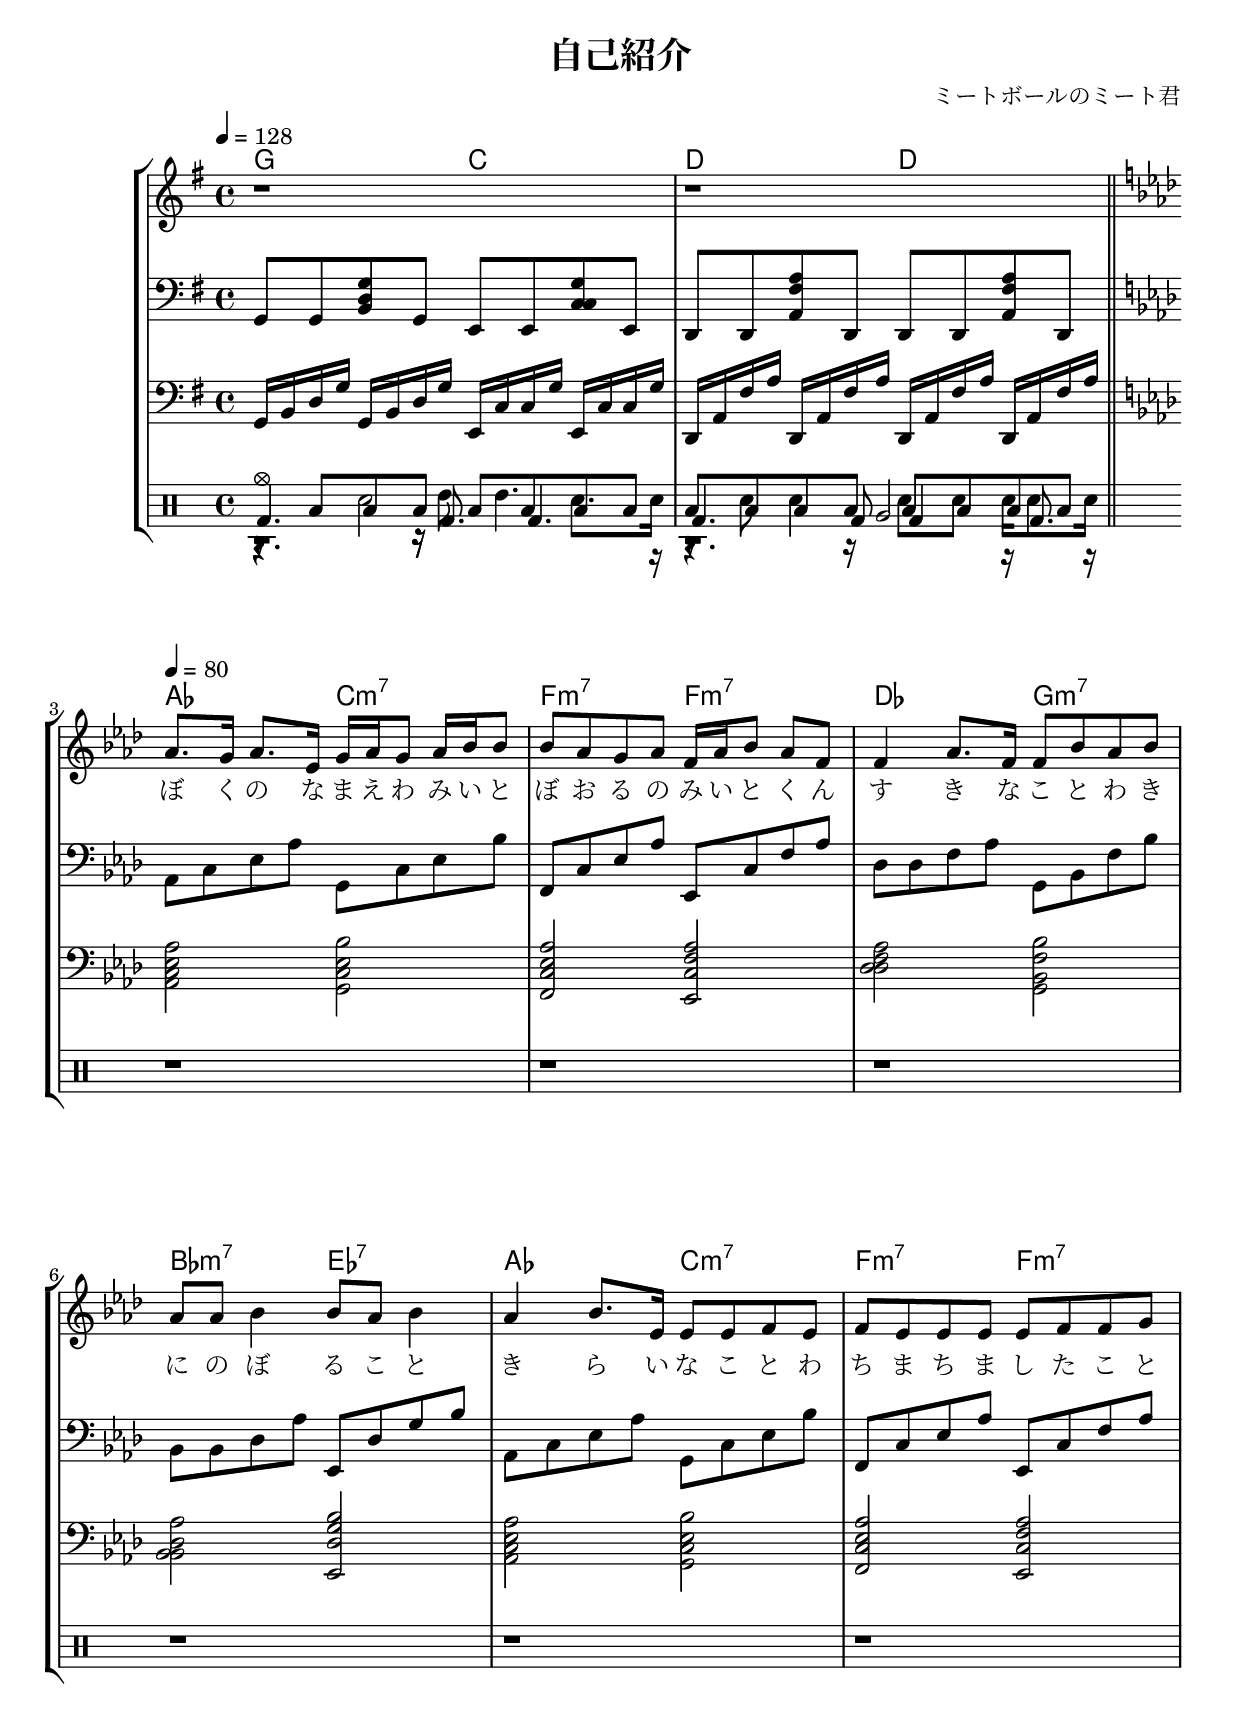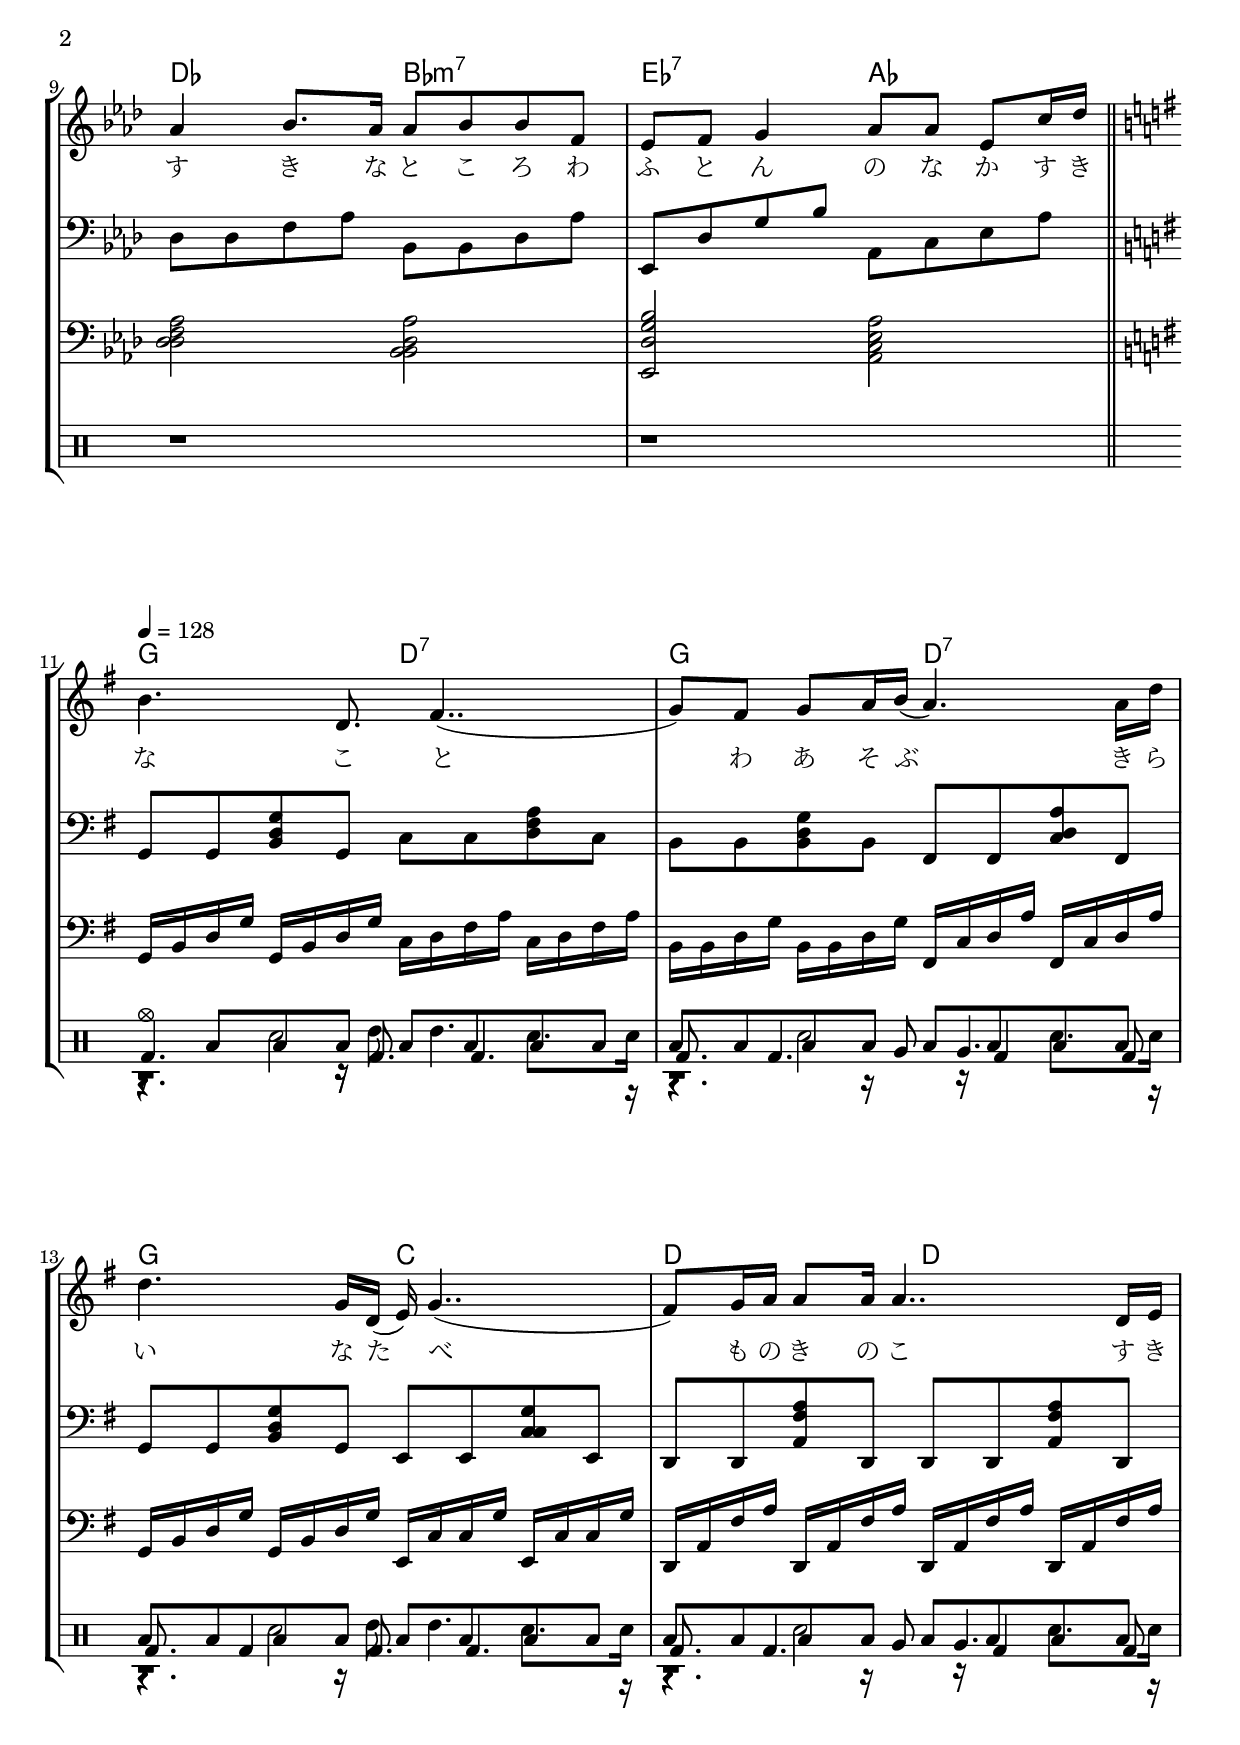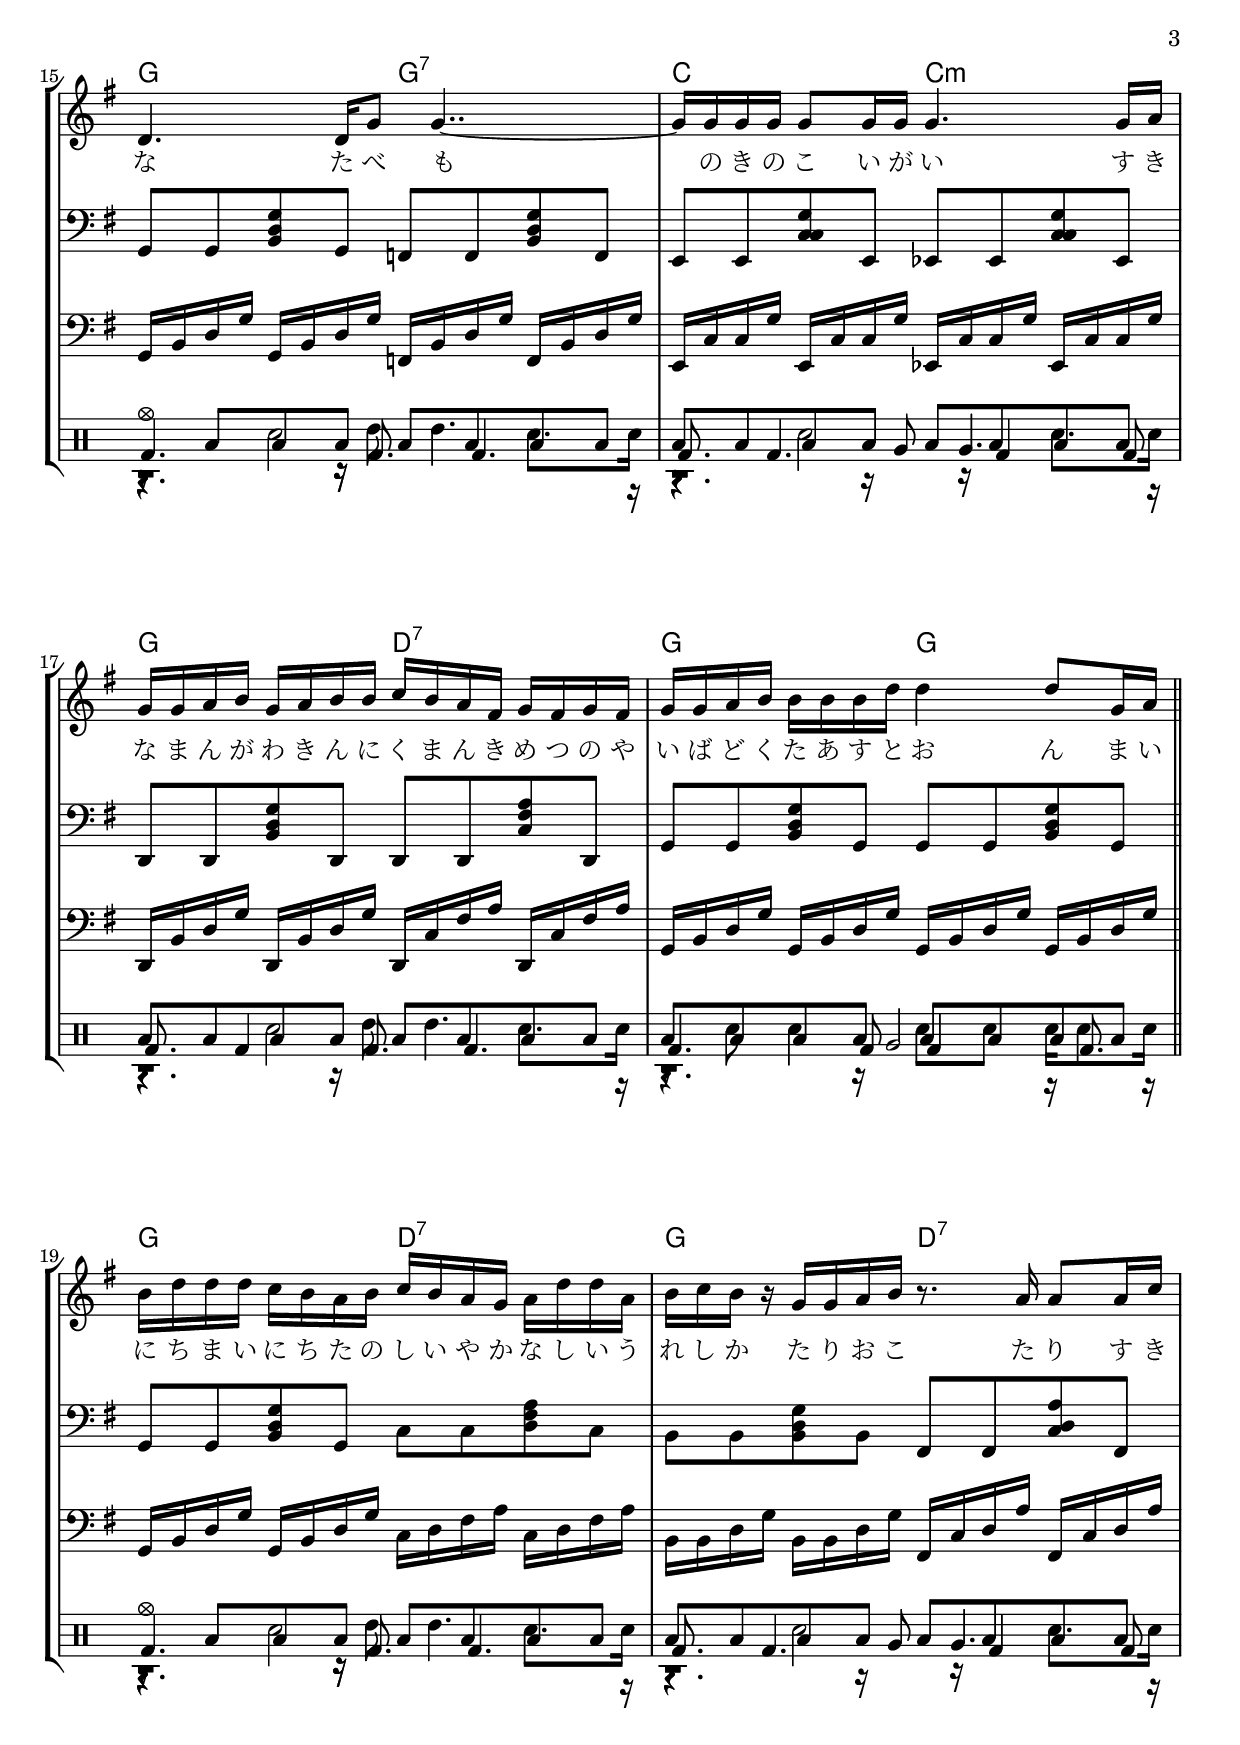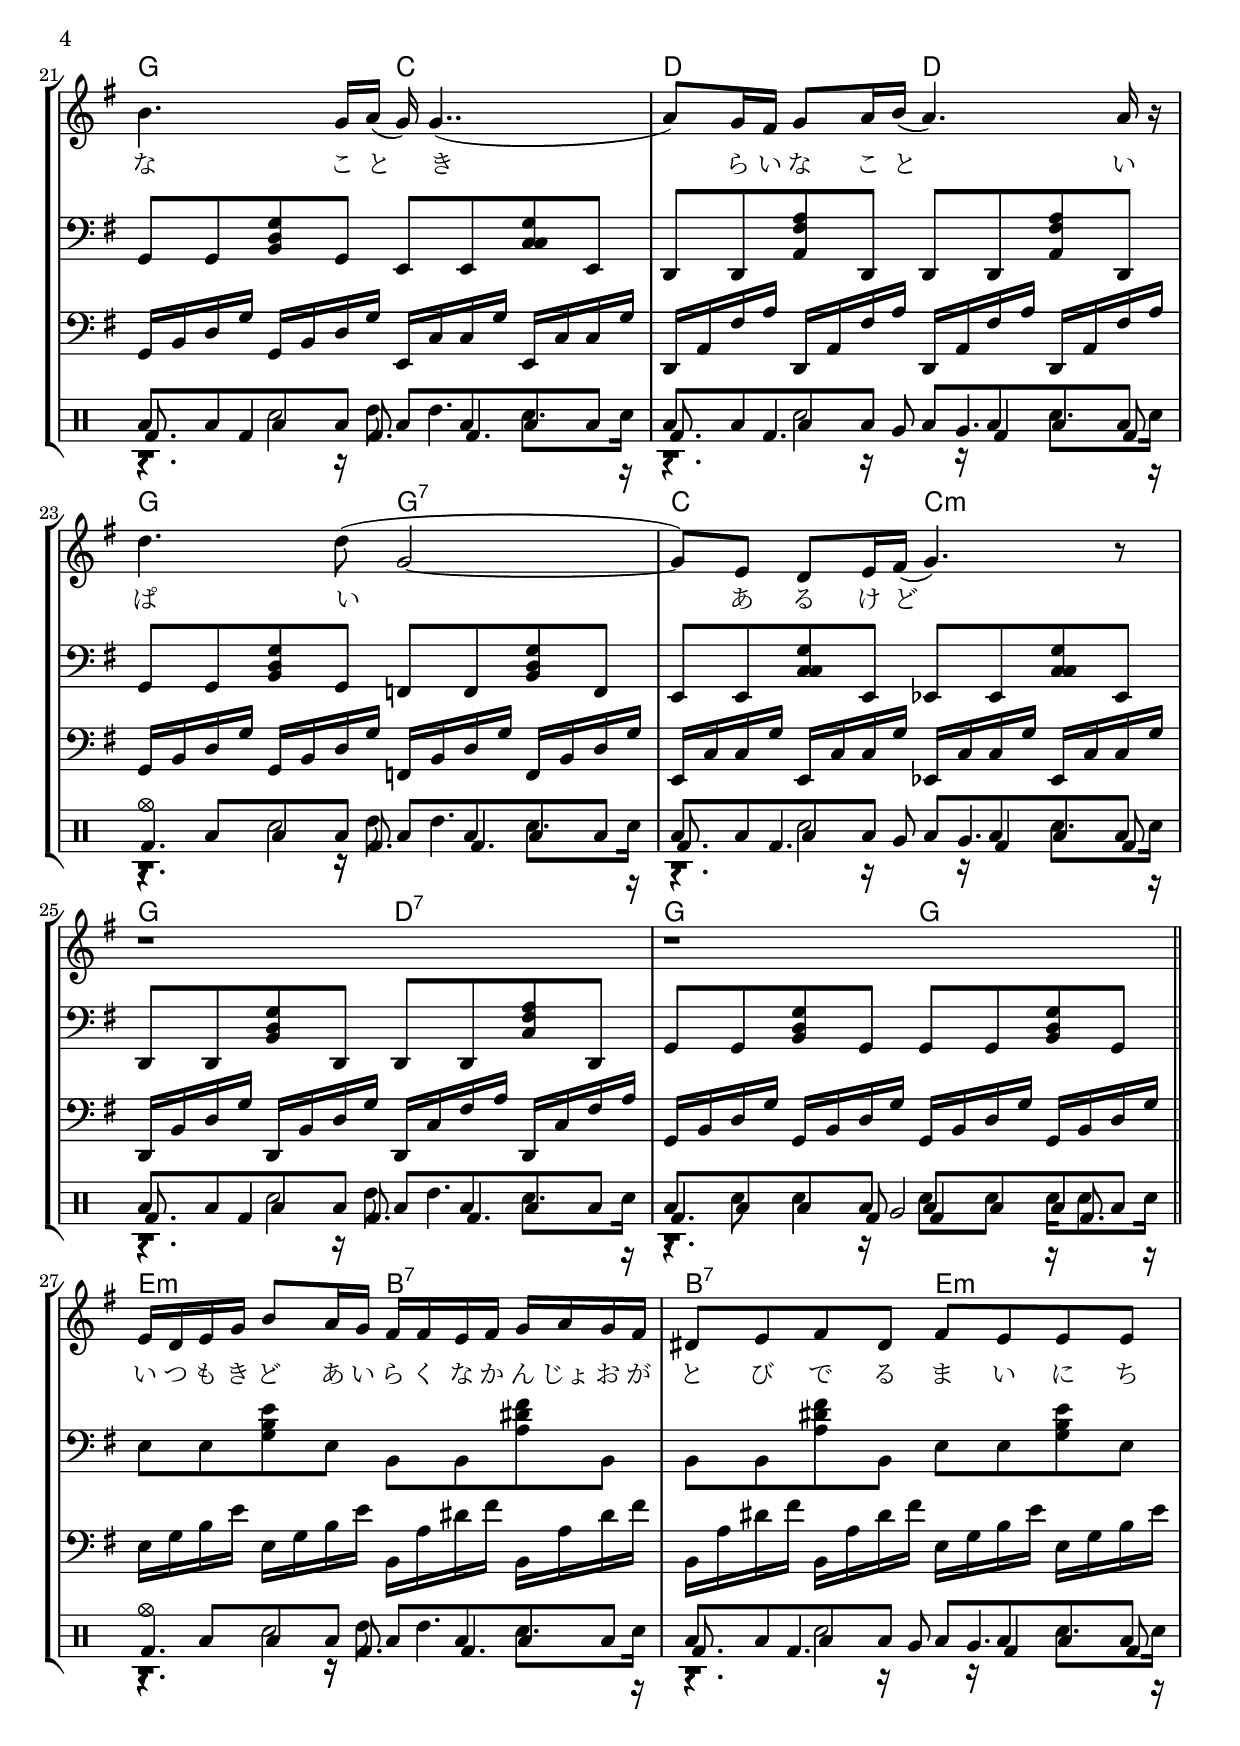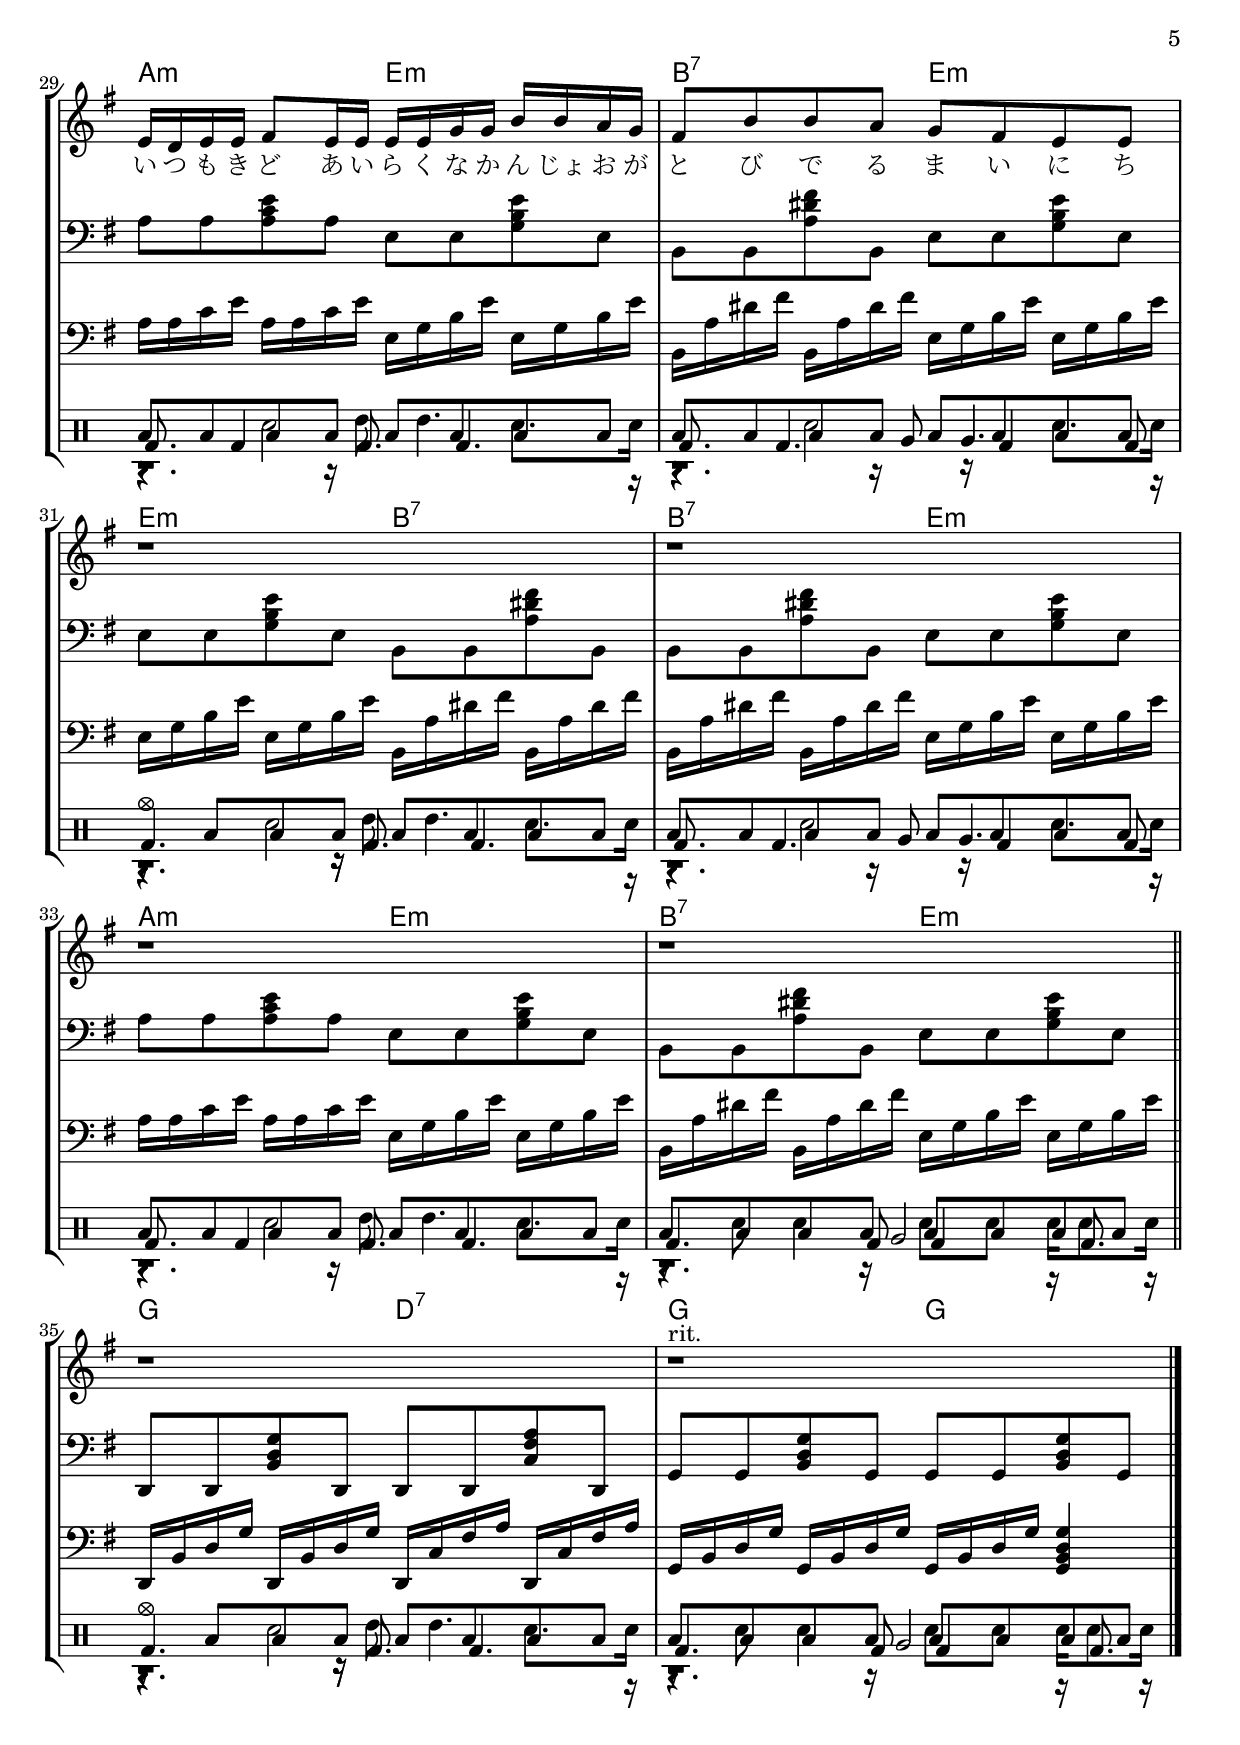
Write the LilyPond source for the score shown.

\version "2.12.1"

\header {
	title = \markup {自己紹介}
	composer = \markup \center-column {ミートボールのミート君}
}

harmony = \chordmode {
	g2 c d d 

	as c:min7 f:min7 f:min7 des g:min7 bes:min7 es:7 as c:min7 f:min7 f:min7 des bes:min7 es:7 as 

	g d:7 g d:7 g c d d g g:7 c c:m g d:7 g g 

	g d:7 g d:7 g c d d g g:7 c c:m g d:7 g g 

	e:m b:7 b:7 e:m a:m e:m b:7 e:m e:m b:7 b:7 e:m a:m e:m b:7 e:m 

	g d:7 g g 
}

melody = {
	\key g \major
	\tempo 4 = 128
	r1 | r1   
	\set Staff.midiInstrument = #"mmi0.38"
		\key as \major
	\tempo 4 = 80
 as'8.  g'16  as'8.  es'16  g'16  as'16  g'8  as'16  bes'16  bes'8 
	bes'8  as'8  g'8  as'8  f'16  as'16  bes'8  as'8  f'8 
	f'4  as'8.  f'16  f'8  bes'8  as'8  bes'8 
	as'8  as'8  bes'4  bes'8  as'8  bes'4 
	as'4  bes'8.  es'16  es'8  es'8  f'8  es'8 
	f'8  es'8  es'8  es'8  es'8  f'8  f'8  g'8 
	as'4  bes'8.  as'16  as'8  bes'8  bes'8  f'8 
	es'8  f'8  g'4  as'8  as'8  es'8  	\set Staff.midiInstrument = #"mmi0.42"
	c''16  des''16 
		\key g \major
	\tempo 4 = 128
b'4.  d'8.  fis'4.. 
	(g'8)  fis'8  g'8  a'16  b'16  (a'4.)  a'16  d''16 
	d''4.  g'16  d'16  (e'16)  g'4.. 
	(fis'8)  g'16  a'16  a'8  a'16  a'4..  d'16  e'16 
	d'4.  d'16  g'8  g'4..~ 
	g'16  g'16  g'16  g'16  g'8  g'16  g'16  g'4.  g'16  a'16 
	g'16  g'16  a'16  b'16  g'16  a'16  b'16  b'16  c''16  b'16  a'16  fis'16  g'16  fis'16  g'16  fis'16 
	g'16  g'16  a'16  b'16  b'16  b'16  b'16  d''16  d''4  d''8  	\set Staff.midiInstrument = #"mmi0.42"
	g'16  a'16 
	b'16  d''16  d''16  d''16  c''16  b'16  a'16  b'16  c''16  b'16  a'16  g'16  a'16  d''16  d''16  a'16 
	b'16  c''16  b'16  r16  g'16  g'16  a'16  b'16  r8.  a'16  a'8  a'16  c''16 
	b'4.  g'16  a'16  (g'16)  g'4.. 
	(a'8)  g'16  fis'16  g'8  a'16  b'16  (a'4.)  a'16  r16 
	d''4.  d''8  (g'2~ 
	g'8)  e'8  d'8  e'16  fis'16  (g'4.)  	r8 r1 r1 	\set Staff.midiInstrument = #"mmi0.38"
	 e'16  d'16  e'16  g'16  b'8  a'16  g'16  fis'16  fis'16  e'16  fis'16  g'16  a'16  g'16  fis'16 
	dis'8  e'8  fis'8  dis'8  fis'8  e'8  e'8  e'8 
	e'16  d'16  e'16  e'16  fis'8  e'16  e'16  e'16  e'16  g'16  g'16  b'16  b'16  a'16  g'16 
	fis'8  b'8  b'8  a'8  g'8  fis'8  e'8  e'8
	r1 r1 r1 r1 	r1 | r1^"rit." \bar "|."
}

words = \lyricmode {
	
	ぼ  く  の  な  ま  え  わ  み  い  と  ぼ  お  る  の  み  い  と  く  ん  す  き  な  こ  と  わ  き  に  の  ぼ  る  こ  と  き  ら  い  な  こ  と  わ  ち  ま  ち  ま  し  た  こ  と  す  き  な  と  こ  ろ  わ  ふ  と  ん  の  な  か  
	す  き  な  こ  と  わ  あ  そ  ぶ  き  ら  い  な  た  べ  も  の  き  の  こ  す  き  な  た  べ  も  の  き  の  こ  い  が  い  す  き  な  ま  ん  が  わ  き  ん  に  く  ま  ん  き  め  つ  の  や  い  ば  ど  く  た  あ  す  と  お  ん  
	ま  い  に  ち  ま  い  に  ち  た  の  し  い  や  か  な  し  い  う  れ  し  か  た  り  お  こ  た  り  す  き  な  こ  と  き  ら  い  な  こ  と  い  ぱ  い  あ  る  け  ど  
	い  つ  も  き  ど  あ  い  ら  く  な  か  ん  じょ  お  が  と  び  で  る  ま  い  に  ち  い  つ  も  き  ど  あ  い  ら  く  な  か  ん  じょ  お  が  と  び  で  る  ま  い  に  ち  
	
}

tempochange = {
	\tempo 4 = 128
	r1 | r1 \bar "||"
	\tempo 4 = 80
	r1 | r1 | r1 | r1 | r1 | r1 | r1 | r1 \bar "||"
	\tempo 4 = 128
	r1 | r1 | r1 | r1 | r1 | r1 | r1 | r1 \bar "||"
	\tempo 4 = 128
	r1 | r1 | r1 | r1 | r1 | r1 | r1 | r1 \bar "||"
	\tempo 4 = 128
	r1 | r1 | r1 | r1 | r1 | r1 | r1 | r1 \bar "||"
	\tempo 4 = 128
	r1 | \tempo 4 = 96 r2 \tempo 4 = 85 r2 \bar "|."
}

mainacc = {
	\clef bass
	\set Staff.midiInstrument = #"Koto"
	\key g \major
	\tempo 4 = 128
	g,8 g,8 <b, d g>8 g,8
	e,8 e,8 <c c g>8 e,8
	d,8 d,8 <a, fis a>8 d,8
	d,8 d,8 <a, fis a>8 d,8
	\bar "||"

	\set Staff.midiInstrument = #"Acoustic Guitar (steel)"
	\key as \major
	\tempo 4 = 80
	as,8 c8 es8 as8
	g,8 c8 es8 bes8
	f,8 c8 es8 as8
	es,8 c8 f8 as8
	des8 des8 f8 as8
	g,8 bes,8 f8 bes8
	bes,8 bes,8 des8 as8
	es,8 des8 g8 bes8
	as,8 c8 es8 as8
	g,8 c8 es8 bes8
	f,8 c8 es8 as8
	es,8 c8 f8 as8
	des8 des8 f8 as8
	bes,8 bes,8 des8 as8
	es,8 des8 g8 bes8
	as,8 c8 es8 as8
	\bar "||"

	\set Staff.midiInstrument = #"Koto"
	\key g \major
	\tempo 4 = 128
	g,8 g,8 <b, d g>8 g,8
	c8 c8 <d fis a>8 c8
	b,8 b,8 <b, d g>8 b,8
	fis,8 fis,8 <c d a>8 fis,8
	g,8 g,8 <b, d g>8 g,8
	e,8 e,8 <c c g>8 e,8
	d,8 d,8 <a, fis a>8 d,8
	d,8 d,8 <a, fis a>8 d,8
	g,8 g,8 <b, d g>8 g,8
	f,8 f,8 <b, d g>8 f,8
	e,8 e,8 <c c g>8 e,8
	es,8 es,8 <c c g>8 es,8
	d,8 d,8 <b, d g>8 d,8
	d,8 d,8 <c fis a>8 d,8
	g,8 g,8 <b, d g>8 g,8
	g,8 g,8 <b, d g>8 g,8
	\bar "||"

	\set Staff.midiInstrument = #"Koto"
	g,8 g,8 <b, d g>8 g,8
	c8 c8 <d fis a>8 c8
	b,8 b,8 <b, d g>8 b,8
	fis,8 fis,8 <c d a>8 fis,8
	g,8 g,8 <b, d g>8 g,8
	e,8 e,8 <c c g>8 e,8
	d,8 d,8 <a, fis a>8 d,8
	d,8 d,8 <a, fis a>8 d,8
	g,8 g,8 <b, d g>8 g,8
	f,8 f,8 <b, d g>8 f,8
	e,8 e,8 <c c g>8 e,8
	es,8 es,8 <c c g>8 es,8
	d,8 d,8 <b, d g>8 d,8
	d,8 d,8 <c fis a>8 d,8
	g,8 g,8 <b, d g>8 g,8
	g,8 g,8 <b, d g>8 g,8
	\bar "||"

	\set Staff.midiInstrument = #"Koto"
	e8 e8 <g b e'>8 e8
	b,8 b,8 <a dis' fis'>8 b,8
	b,8 b,8 <a dis' fis'>8 b,8
	e8 e8 <g b e'>8 e8
	a8 a8 <a c' e'>8 a8
	e8 e8 <g b e'>8 e8
	b,8 b,8 <a dis' fis'>8 b,8
	e8 e8 <g b e'>8 e8
	e8 e8 <g b e'>8 e8
	b,8 b,8 <a dis' fis'>8 b,8
	b,8 b,8 <a dis' fis'>8 b,8
	e8 e8 <g b e'>8 e8
	a8 a8 <a c' e'>8 a8
	e8 e8 <g b e'>8 e8
	b,8 b,8 <a dis' fis'>8 b,8
	e8 e8 <g b e'>8 e8
	\bar "||"

	\set Staff.midiInstrument = #"Koto"
	d,8 d,8 <b, d g>8 d,8
	d,8 d,8 <c fis a>8 d,8
	g,8 g,8 <b, d g>8 g,8
	g,8 g,8 <b, d g>8 g,8
	\bar "|."
}

subacc = {
	\clef bass
	\set Staff.midiInstrument = #"Tubular Bells"
	\key g \major
	\tempo 4 = 128
	g,16 b, d g g, b, d g
	e,16 c c g e, c c g
	d,16 a, fis a d, a, fis a
	d,16 a, fis a d, a, fis a
	\bar "||"

	\set Staff.midiInstrument = #"Electric Guitar (clean)"
	\key as \major
	\tempo 4 = 80
	<as, c es as>2
	<g, c es bes>2
	<f, c es as>2
	<es, c f as>2
	<des des f as>2
	<g, bes, f bes>2
	<bes, bes, des as>2
	<es, des g bes>2
	<as, c es as>2
	<g, c es bes>2
	<f, c es as>2
	<es, c f as>2
	<des des f as>2
	<bes, bes, des as>2
	<es, des g bes>2
	<as, c es as>2
	\bar "||"

	\set Staff.midiInstrument = #"Tubular Bells"
	\key g \major
	\tempo 4 = 128
	g,16 b, d g g, b, d g
	c16 d fis a c d fis a
	b,16 b, d g b, b, d g
	fis,16 c d a fis, c d a
	g,16 b, d g g, b, d g
	e,16 c c g e, c c g
	d,16 a, fis a d, a, fis a
	d,16 a, fis a d, a, fis a
	g,16 b, d g g, b, d g
	f,16 b, d g f, b, d g
	e,16 c c g e, c c g
	es,16 c c g es, c c g
	d,16 b, d g d, b, d g
	d,16 c fis a d, c fis a
	g,16 b, d g g, b, d g
	g,16 b, d g g, b, d g
	\bar "||"

	\set Staff.midiInstrument = #"Tubular Bells"
	g,16 b, d g g, b, d g
	c16 d fis a c d fis a
	b,16 b, d g b, b, d g
	fis,16 c d a fis, c d a
	g,16 b, d g g, b, d g
	e,16 c c g e, c c g
	d,16 a, fis a d, a, fis a
	d,16 a, fis a d, a, fis a
	g,16 b, d g g, b, d g
	f,16 b, d g f, b, d g
	e,16 c c g e, c c g
	es,16 c c g es, c c g
	d,16 b, d g d, b, d g
	d,16 c fis a d, c fis a
	g,16 b, d g g, b, d g
	g,16 b, d g g, b, d g
	\bar "||"

	\set Staff.midiInstrument = #"Tubular Bells"
	e16 g b e' e g b e'
	b,16 a dis' fis' b, a dis' fis'
	b,16 a dis' fis' b, a dis' fis'
	e16 g b e' e g b e'
	a16 a c' e' a a c' e'
	e16 g b e' e g b e'
	b,16 a dis' fis' b, a dis' fis'
	e16 g b e' e g b e'
	e16 g b e' e g b e'
	b,16 a dis' fis' b, a dis' fis'
	b,16 a dis' fis' b, a dis' fis'
	e16 g b e' e g b e'
	a16 a c' e' a a c' e'
	e16 g b e' e g b e'
	b,16 a dis' fis' b, a dis' fis'
	e16 g b e' e g b e'
	\bar "||"

	\set Staff.midiInstrument = #"Tubular Bells"
	d,16 b, d g d, b, d g
	d,16 c fis a d, c fis a
	g,16 b, d g g, b, d g
	g,16 b, d g <g, b, d g>4
	\bar "|."
}

percA = {
	\drummode {
	r4 sn2 sn8. sn16  |r8 sn8 sn4 sn8 sn8 sn16 sn8 sn16  \bar "||"
	r1 |r1 |r1 |r1 |r1 |r1 |r1 |r1 \bar "||"
	r4 sn2 sn8. sn16  |r4 sn2 sn8. sn16  |r4 sn2 sn8. sn16  |r4 sn2 sn8. sn16  |r4 sn2 sn8. sn16  |r4 sn2 sn8. sn16  |r4 sn2 sn8. sn16  |r8 sn8 sn4 sn8 sn8 sn16 sn8 sn16  \bar "||"
	r4 sn2 sn8. sn16  |r4 sn2 sn8. sn16  |r4 sn2 sn8. sn16  |r4 sn2 sn8. sn16  |r4 sn2 sn8. sn16  |r4 sn2 sn8. sn16  |r4 sn2 sn8. sn16  |r8 sn8 sn4 sn8 sn8 sn16 sn8 sn16  \bar "||"
	r4 sn2 sn8. sn16  |r4 sn2 sn8. sn16  |r4 sn2 sn8. sn16  |r4 sn2 sn8. sn16  |r4 sn2 sn8. sn16  |r4 sn2 sn8. sn16  |r4 sn2 sn8. sn16  |r8 sn8 sn4 sn8 sn8 sn16 sn8 sn16  \bar "||"
	r4 sn2 sn8. sn16  |r8 sn8 sn4 sn8 sn8 sn16 sn8 sn16  \bar "|."
	}
}

percB = {
	\drummode {
	r4. r16 tommh8 tommh4. r16  |r1  \bar "||"
	r1 |r1 |r1 |r1 |r1 |r1 |r1 |r1 \bar "||"
	r4. r16 tommh8 tommh4. r16  |r1  |r4. r16 tommh8 tommh4. r16  |r1  |r4. r16 tommh8 tommh4. r16  |r1  |r4. r16 tommh8 tommh4. r16  |r1  \bar "||"
	r4. r16 tommh8 tommh4. r16  |r1  |r4. r16 tommh8 tommh4. r16  |r1  |r4. r16 tommh8 tommh4. r16  |r1  |r4. r16 tommh8 tommh4. r16  |r1  \bar "||"
	r4. r16 tommh8 tommh4. r16  |r1  |r4. r16 tommh8 tommh4. r16  |r1  |r4. r16 tommh8 tommh4. r16  |r1  |r4. r16 tommh8 tommh4. r16  |r1  \bar "||"
	r4. r16 tommh8 tommh4. r16  |r1  \bar "|."
	}
}

percC = {
	\drummode {
	r8 toml8 toml8 toml8 toml8 toml8 toml8 toml8  |toml8 toml8 toml8 toml8 toml8 toml8 toml8 toml8  \bar "||"
	r1 |r1 |r1 |r1 |r1 |r1 |r1 |r1 \bar "||"
	r8 toml8 toml8 toml8 toml8 toml8 toml8 toml8  |toml8 toml8 toml8 toml8 toml8 toml8 toml8 toml8  |toml8 toml8 toml8 toml8 toml8 toml8 toml8 toml8  |toml8 toml8 toml8 toml8 toml8 toml8 toml8 toml8  |r8 toml8 toml8 toml8 toml8 toml8 toml8 toml8  |toml8 toml8 toml8 toml8 toml8 toml8 toml8 toml8  |toml8 toml8 toml8 toml8 toml8 toml8 toml8 toml8  |toml8 toml8 toml8 toml8 toml8 toml8 toml8 toml8  \bar "||"
	r8 toml8 toml8 toml8 toml8 toml8 toml8 toml8  |toml8 toml8 toml8 toml8 toml8 toml8 toml8 toml8  |toml8 toml8 toml8 toml8 toml8 toml8 toml8 toml8  |toml8 toml8 toml8 toml8 toml8 toml8 toml8 toml8  |r8 toml8 toml8 toml8 toml8 toml8 toml8 toml8  |toml8 toml8 toml8 toml8 toml8 toml8 toml8 toml8  |toml8 toml8 toml8 toml8 toml8 toml8 toml8 toml8  |toml8 toml8 toml8 toml8 toml8 toml8 toml8 toml8  \bar "||"
	r8 toml8 toml8 toml8 toml8 toml8 toml8 toml8  |toml8 toml8 toml8 toml8 toml8 toml8 toml8 toml8  |toml8 toml8 toml8 toml8 toml8 toml8 toml8 toml8  |toml8 toml8 toml8 toml8 toml8 toml8 toml8 toml8  |r8 toml8 toml8 toml8 toml8 toml8 toml8 toml8  |toml8 toml8 toml8 toml8 toml8 toml8 toml8 toml8  |toml8 toml8 toml8 toml8 toml8 toml8 toml8 toml8  |toml8 toml8 toml8 toml8 toml8 toml8 toml8 toml8  \bar "||"
	r8 toml8 toml8 toml8 toml8 toml8 toml8 toml8  |toml8 toml8 toml8 toml8 toml8 toml8 toml8 toml8  \bar "|."
	}
}

percD = {
	\drummode {
	r1  |r4. r16 tomfh2 r16  \bar "||"
	r1 |r1 |r1 |r1 |r1 |r1 |r1 |r1 \bar "||"
	r1  |r4. r16 tomfh8 tomfh4. r16  |r1  |r4. r16 tomfh8 tomfh4. r16  |r1  |r4. r16 tomfh8 tomfh4. r16  |r1  |r4. r16 tomfh2 r16  \bar "||"
	r1  |r4. r16 tomfh8 tomfh4. r16  |r1  |r4. r16 tomfh8 tomfh4. r16  |r1  |r4. r16 tomfh8 tomfh4. r16  |r1  |r4. r16 tomfh2 r16  \bar "||"
	r1  |r4. r16 tomfh8 tomfh4. r16  |r1  |r4. r16 tomfh8 tomfh4. r16  |r1  |r4. r16 tomfh8 tomfh4. r16  |r1  |r4. r16 tomfh2 r16  \bar "||"
	r1  |r4. r16 tomfh2 r16  \bar "|."
	}
}

percE = {
	\drummode {
	bd4. r16 bd8. bd4.  |bd4. bd8 bd4 r16 bd8.  \bar "||"
	r1 |r1 |r1 |r1 |r1 |r1 |r1 |r1 \bar "||"
	bd4. r16 bd8. bd4.  |bd8. bd4. r16 bd4 bd8  |bd8. bd4 bd8. bd4.  |bd8. bd4. r16 bd4 bd8  |bd4. r16 bd8. bd4.  |bd8. bd4. r16 bd4 bd8  |bd8. bd4 bd8. bd4.  |bd4. bd8 bd4 r16 bd8.  \bar "||"
	bd4. r16 bd8. bd4.  |bd8. bd4. r16 bd4 bd8  |bd8. bd4 bd8. bd4.  |bd8. bd4. r16 bd4 bd8  |bd4. r16 bd8. bd4.  |bd8. bd4. r16 bd4 bd8  |bd8. bd4 bd8. bd4.  |bd4. bd8 bd4 r16 bd8.  \bar "||"
	bd4. r16 bd8. bd4.  |bd8. bd4. r16 bd4 bd8  |bd8. bd4 bd8. bd4.  |bd8. bd4. r16 bd4 bd8  |bd4. r16 bd8. bd4.  |bd8. bd4. r16 bd4 bd8  |bd8. bd4 bd8. bd4.  |bd4. bd8 bd4 r16 bd8.  \bar "||"
	bd4. r16 bd8. bd4.  |bd4. bd8 bd4 r16 bd8.  \bar "|."
	}
}

percF = {
	\drummode {
	cymc1  |r1 \bar "||"
	r1 | r1 | r1 | r1 | r1 | r1 | r1 | r1 \bar "||"
	cymc1  |r1 |r1 |r1 |cymc1  |r1 |r1 |r1 \bar "||"
	cymc1  |r1 |r1 |r1 |cymc1  |r1 |r1 |r1 \bar "||"
	cymc1  |r1 |r1 |r1 |cymc1  |r1 |r1 |r1 \bar "||"
	cymc1  |r1 \bar "|."
	}
}

\score {
	<<
		\new StaffGroup <<
			\new ChordNames {\harmony}
			\new Voice = "melody" {\melody}
			\new Lyrics \lyricsto "melody" \words
			\new Staff = "mainacc" {\mainacc}
			\new Staff = "subacc" {\subacc}
			\new DrumStaff <<
				\new DrumVoice {\percA}
				\new DrumVoice {\percB}
				\new DrumVoice {\percC}
				\new DrumVoice {\percD}
				\new DrumVoice {\percE}
				\new DrumVoice {\percF}
			>>
		>>
	>>
	\layout { }
}
